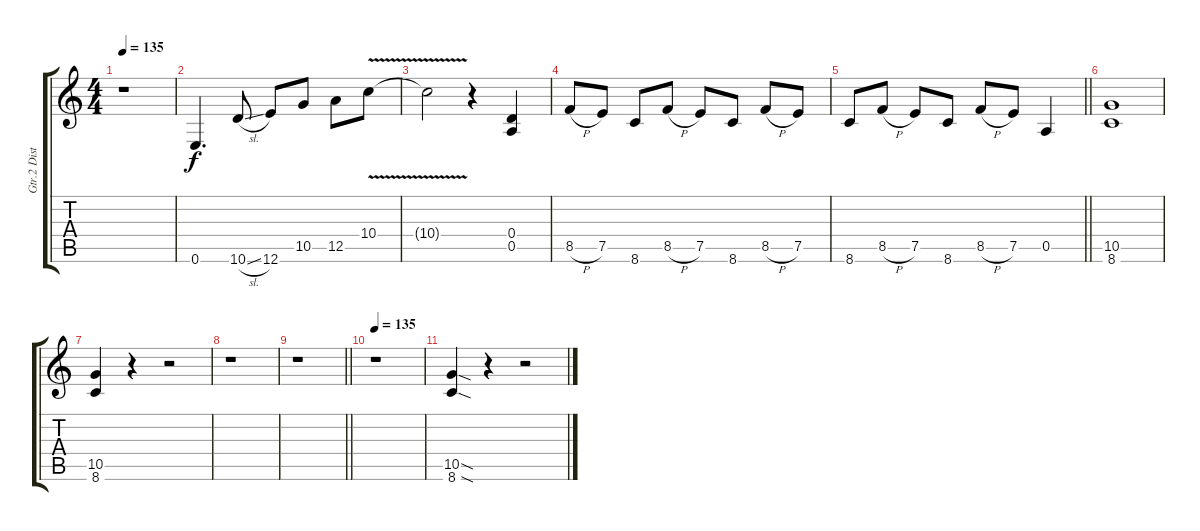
\track ("Gtr.2 Dist Gtr " "Gtr.2 Dist") {instrument distortionguitar}
\staff {score tabs}
\tuning (E4 B3 G3 D3 A2 E2) {hide}
\ts (4 4)
\tempo 135
\clef g2
\ks c
r.1{dy f} |
0.6.4{d} 10.6{sl}.8 12.6.8 10.5.8 12.5.8 10.4{v}.8 |
10.4{v t}.2 r.4 (0.4 0.5).4 |
8.5{h}.8 7.5.8 8.6.8 8.5{h}.8 7.5.8 8.6.8 8.5{h}.8 7.5.8 |
\barLineRight lightlight
8.6.8 8.5{h}.8 7.5.8 8.6.8 8.5{h}.8 7.5.8 0.5.4 |
(10.5 8.6).1 |
(10.5 8.6).4 r.4 r.2 |
r.1 |
\barLineRight lightlight
r.1 |
\tempo 135
r.1 |
(10.5{sod} 8.6{sod}).4 r.4 r.2
